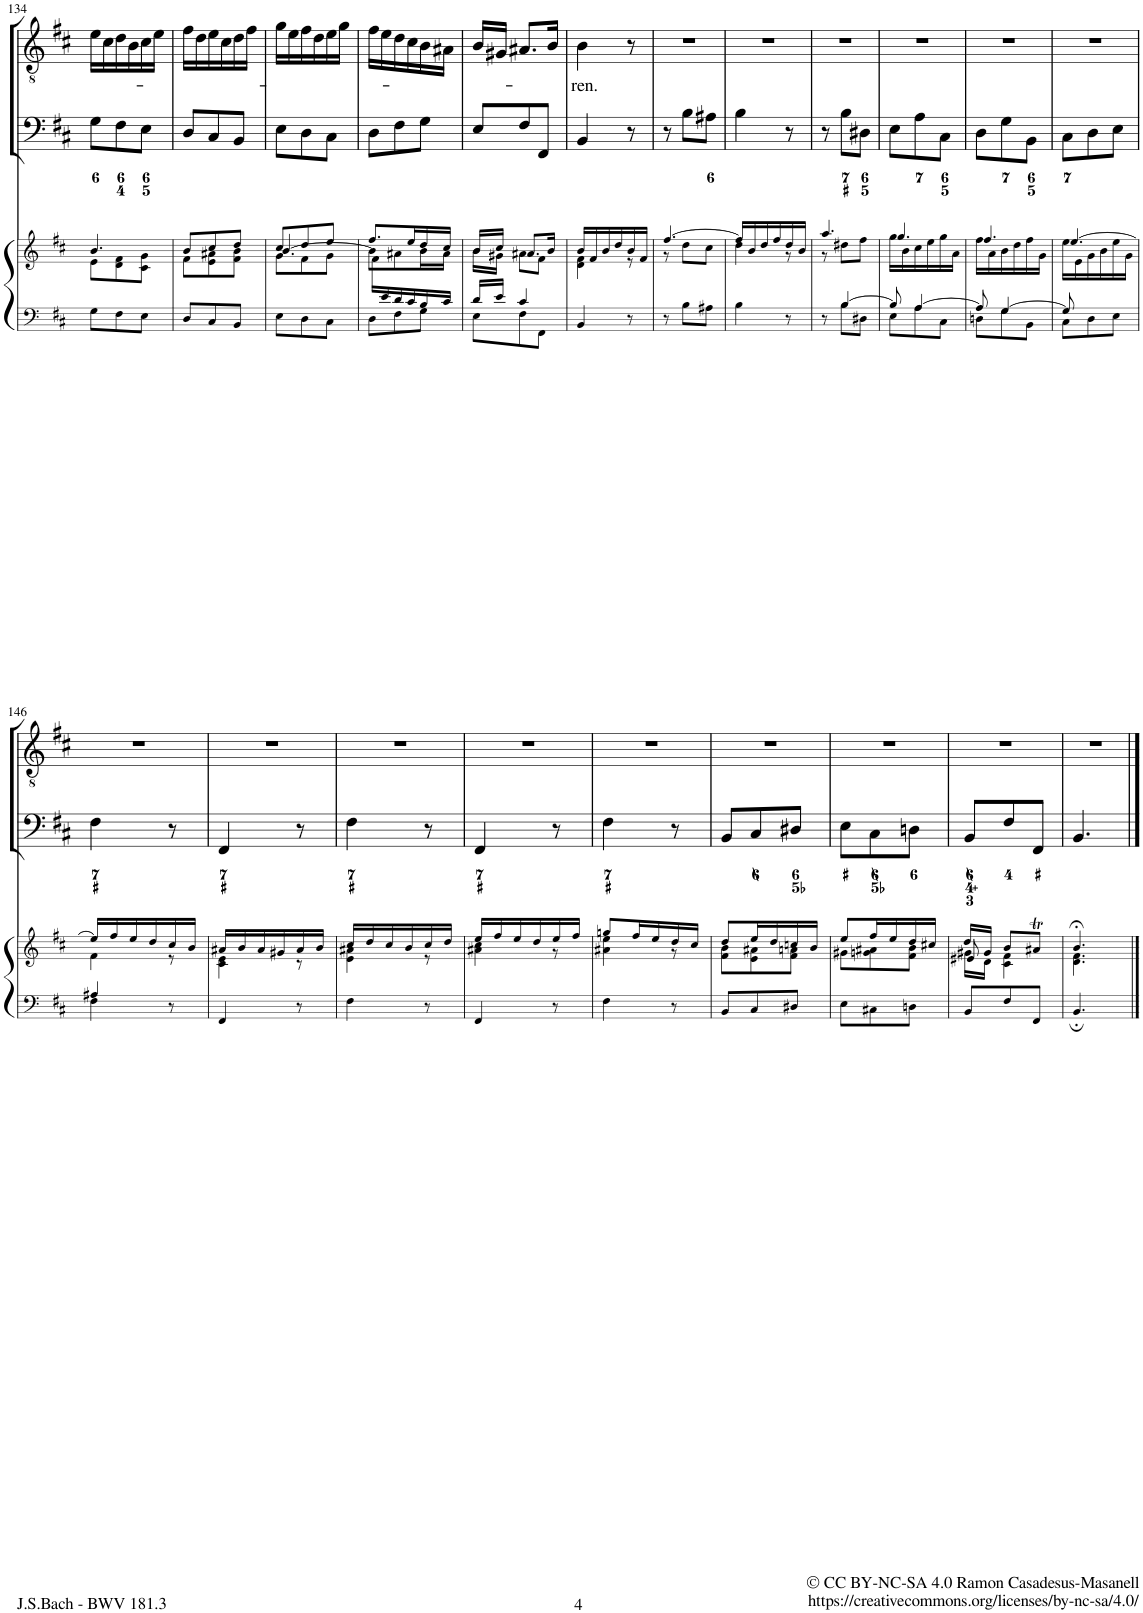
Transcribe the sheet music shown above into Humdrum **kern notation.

**kern	**kern	**kern	**kern	**text
*part3	*part3	*part2	*part1	*part1
*staff4	*staff3	*staff2	*staff1	*staff1
*I"Piano reduction	*	*I"Continuo	*I"Tenore	*
*I'Pno	*	*	*	*
!!LO:PB:g=z
*clefF4	*clefG2	*clefF4	*clefGv2	*
*k[f#c#]	*k[f#c#]	*k[f#c#]	*k[f#c#]	*
*M3/8	*M3/8	*M3/8	*M3/8	*
=134	=134	=134	=134	=134
*	*^	*	*	*
8G\L	4.b/	8e\L	8G\L	16e\LL	.
.	.	.	.	16c#\	.
8F#\	.	8d\ 8f#\	8F#\	16d\	.
.	.	.	.	16B\	.
8E\J	.	8c#\ 8g\J	8E\J	16c#\	.
.	.	.	.	16e\JJ	.
=135	=135	=135	=135	=135	=135
8D/L	8b/L	8f#\L	8D/L	16f#\LL	.
.	.	.	.	16d\	.
8C#/	8cc#/	8e\ 8a#X\	8C#/	16e\	.
.	.	.	.	16c#\	.
8BB/J	8dd/J	8f#\ 8b\J	8BB/J	16d\	.
.	.	.	.	16f#\JJ	.
=136	=136	=136	=136	=136	=136
*	*	*^	*	*	*
8E\L	8cc#/L	8g\L	[4.b/	8E\L	16g\LL	.
.	.	.	.	.	16e\	.
8D\	8dd/	8f#\	.	8D\	16f#\	.
.	.	.	.	.	16d\	.
8C#\J	8ee/J	8g\J	.	8C#\J	16e\	.
.	.	.	.	.	16g\JJ	.
=137	=137	=137	=137	=137	=137	=137
*^	*	*	*	*	*	*
16ryy	8D\L	8.ff#/L	8b\L]	16f#\LL	8D\L	16f#\LL	.
16e/	.	.	.	4ryy	.	16e\	.
16d/	8F#\	.	8a#X\	.	8F#\	16d\	.
16c#/	.	16ee/L	.	.	.	16c#\	.
16B/	8G\J	16dd/	16b\L	.	8G\J	16B\	.
16c#/JJ	.	16cc#/JJ	16a#\JJ	16ryy	.	16A#X\JJ	.
*	*	*	*v	*v	*	*	*
=138	=138	=138	=138	=138	=138	=138
16d/LL	8E\L	16b/LL	16b\LL	8E/L	16B/LL	.
16e/JJ	.	16cc#/JJ	16g#X\JJ	.	16G#X/JJ	.
4c#/	8F#\	8.a#X/L	8a#\L	8F#/	8.A#X/L	.
.	8FF#\J	.	8f#\J	8FF#/J	.	.
.	.	16b/Jk	.	.	16B/Jk	.
*v	*v	*	*	*	*	*
=139	=139	=139	=139	=139	=139
!	!	!	!	!	!LO:LY:b
4BB/	16b/LL	4d\ 4f#\	4BB/	4B\	-ren.
.	16f#/	.	.	.	.
.	16b/	.	.	.	.
.	16dd/	.	.	.	.
8r	16b/	8r	8r	8r	.
.	16f#/JJ	.	.	.	.
=140	=140	=140	=140	=140	=140
8r	[4.ff#/	8r	8r	4.r	.
8B\L	.	8dd\L	8B\L	.	.
8A#X\J	.	8cc#\J	8A#X\J	.	.
=141	=141	=141	=141	=141	=141
4B\	16ff#/LL]	4dd\	4B\	4.r	.
.	16b/	.	.	.	.
.	16dd/	.	.	.	.
.	16ff#/	.	.	.	.
8r	16dd/	8r	8r	.	.
.	16b/JJ	.	.	.	.
=142	=142	=142	=142	=142	=142
*^	*	*	*	*	*
8r	8ryy	4.aa/	8r	8r	4.r	.
[4B/	8B\L	.	8dd#X\L	8B\L	.	.
.	8D#X\J	.	8ff#\J	8D#X\J	.	.
=143	=143	=143	=143	=143	=143	=143
8B/]	8E\L	4.gg/	16gg\LL	8E\L	4.r	.
.	.	.	16b\	.	.	.
[4A/	8A\	.	16cc#\	8A\	.	.
.	.	.	16ee\	.	.	.
.	8C#\J	.	16gg\	8C#\J	.	.
.	.	.	16a\JJ	.	.	.
=144	=144	=144	=144	=144	=144	=144
8A/]	8Dn\L	4.ff#/	16ff#\LL	8D\L	4.r	.
.	.	.	16a\	.	.	.
[4G/	8G\	.	16b\	8G\	.	.
.	.	.	16dd\	.	.	.
.	8BB\J	.	16ff#\	8BB\J	.	.
.	.	.	16g\JJ	.	.	.
=145	=145	=145	=145	=145	=145	=145
8G/]	8C#\L	[4.ee/	16ee\LL	8C#\L	4.r	.
.	.	.	16e\	.	.	.
4ryy	8D\	.	16g\	8D\	.	.
.	.	.	16b\	.	.	.
.	8E\J	.	16ee\	8E\J	.	.
.	.	.	16g\JJ	.	.	.
!!LO:LB:g=z
=146	=146	=146	=146	=146	=146	=146
4A#X/	4F#\	16ee/LL]	4f#\	4F#\	4.r	.
.	.	16ff#/	.	.	.	.
.	.	16ee/	.	.	.	.
.	.	16dd/	.	.	.	.
8r	8ryy	16cc#/	8r	8r	.	.
.	.	16b/JJ	.	.	.	.
*v	*v	*	*	*	*	*
=147	=147	=147	=147	=147	=147
4FF#/	16a#X/LL	4c#\ 4e\	4FF#/	4.r	.
.	16b/	.	.	.	.
.	16a#/	.	.	.	.
.	16g#X/	.	.	.	.
8r	16a#/	8r	8r	.	.
.	16b/JJ	.	.	.	.
=148	=148	=148	=148	=148	=148
4F#\	16cc#/LL	4e\ 4a#X\	4F#\	4.r	.
.	16dd/	.	.	.	.
.	16cc#/	.	.	.	.
.	16b/	.	.	.	.
8r	16cc#/	8r	8r	.	.
.	16dd/JJ	.	.	.	.
=149	=149	=149	=149	=149	=149
4FF#/	16ee/LL	4a#X\ 4cc#\	4FF#/	4.r	.
.	16ff#/	.	.	.	.
.	16ee/	.	.	.	.
.	16dd/	.	.	.	.
8r	16ee/	8r	8r	.	.
.	16ff#/JJ	.	.	.	.
=150	=150	=150	=150	=150	=150
4F#\	8ggn/L	4a#X\ 4ee\	4F#\	4.r	.
.	16ff#/L	.	.	.	.
.	16ee/	.	.	.	.
8r	16dd/	8r	8r	.	.
.	16cc#/JJ	.	.	.	.
=151	=151	=151	=151	=151	=151
8BB/L	8dd/L	8f#\ 8b\L	8BB/L	4.r	.
8C#/	16ee/L	8e\ 8a#X\	8C#/	.	.
.	16dd/	.	.	.	.
8D#X/J	16ccn/	8f#\ 8an\J	8D#X/J	.	.
.	16b/JJ	.	.	.	.
=152	=152	=152	=152	=152	=152
8E\L	8ee/L	8g#X\L	8E\L	4.r	.
8C#X\	16ff#/L	8gn\ 8a#X\	8C#\	.	.
.	16ee/	.	.	.	.
8Dn\J	16dd/	8f#\ 8b\J	8Dn\J	.	.
.	16cc#X/JJ	.	.	.	.
=153	=153	=153	=153	=153	=153
*	*	*^	*	*	*
8BB/L	16dd/LL	16g#X\LL	8e#X/	8BB/L	4.r	.
.	16g#/JJ	16d\JJ	.	.	.	.
8F#/	8b/L	4c#\ 4f#\	4ryy	8F#/	.	.
8FF#/J	8a#Xt/J	.	.	8FF#/J	.	.
*	*	*v	*v	*	*	*
=154	=154	=154	=154	=154	=154
4.BB;/	4.b;</	4.d\ 4.f#\	4.BB/	4.r	.
*	*v	*v	*	*	*
==	==	==	==	==
*-	*-	*-	*-	*-
